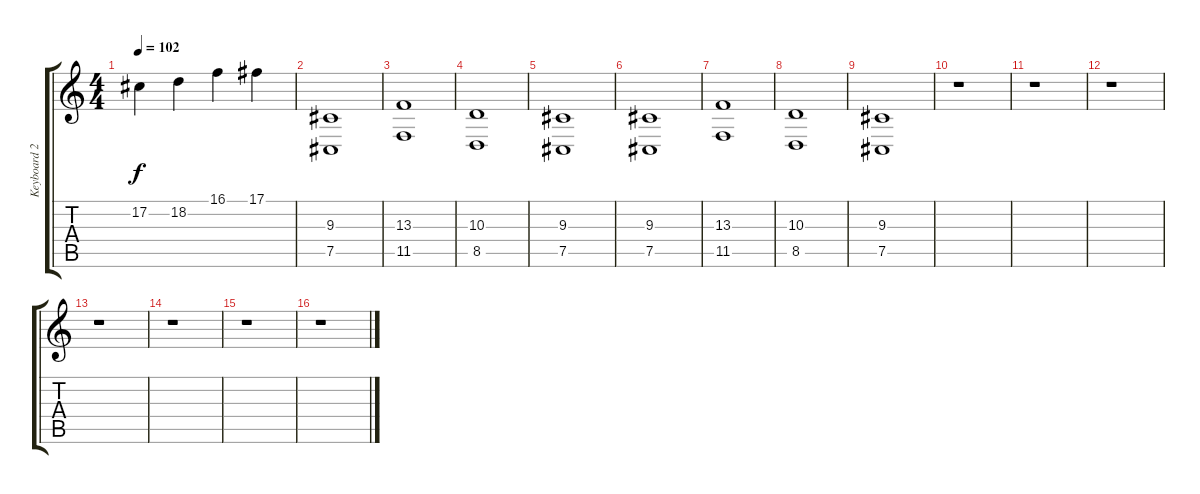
\track ("Keyboard 2" "Keyboard 2") {instrument choiraahs}
\staff {score tabs}
\tuning (Db4 Ab3 E3 B2 Gb2 Db2) {hide}
\ts (4 4)
\tempo 102
\clef g2
\ks c
17.2.4{dy f} 18.2.4 16.1.4 17.1.4 |
(9.3 7.5).1 |
(13.3 11.5).1 |
(10.3 8.5).1 |
(9.3 7.5).1 |
(9.3 7.5).1 |
(13.3 11.5).1 |
(10.3 8.5).1 |
(9.3 7.5).1 |
\section ("" "")
r.1 |
r.1 |
r.1 |
r.1 |
r.1 |
r.1 |
r.1
